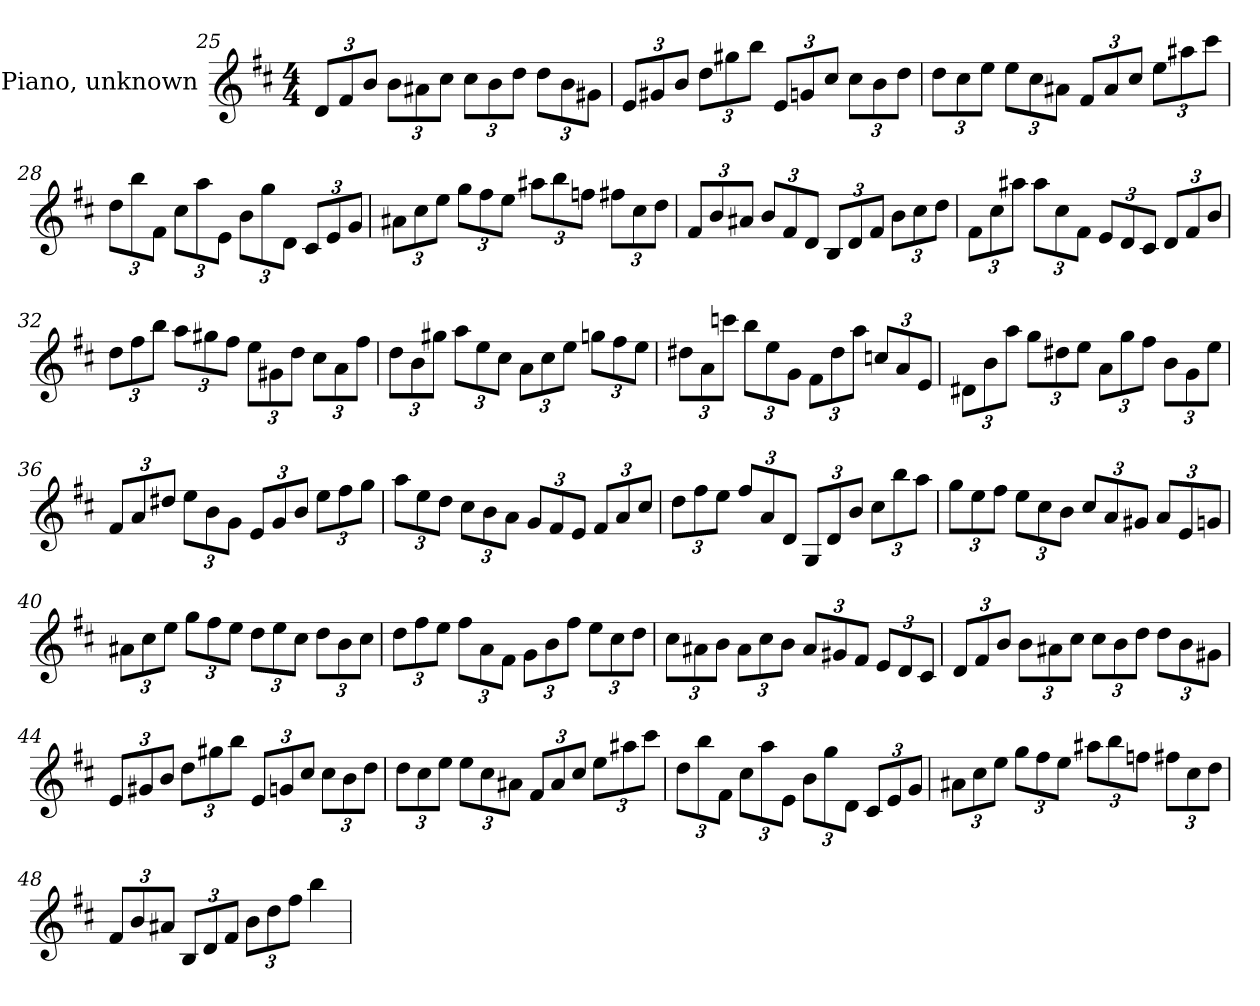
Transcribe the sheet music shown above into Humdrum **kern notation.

**kern
*part1
*staff1
*I"Piano, unknown
*I'Pno.
!!LO:LB:g=z
*clefG2
*k[f#c#]
*M4/4
*Xbrackettup
=25
12d/L
12f#/
12b/J
12b\L
12a#X\
12cc#\J
12cc#\L
12b\
12dd\J
12dd\L
12b\
12g#X\J
=26
12e/L
12g#X/
12b/J
12dd\L
12gg#X\
12bb\J
12e/L
12gn/
12cc#/J
12cc#\L
12b\
12dd\J
=27
12dd\L
12cc#\
12ee\J
12ee\L
12cc#\
12a#X\J
12f#/L
12a#/
12cc#/J
12ee\L
12aa#X\
12ccc#\J
!!LO:LB:g=z
=28
12dd\L
12bb\
12f#\J
12cc#\L
12aa\
12e\J
12b\L
12gg\
12d\J
12c#/L
12e/
12g/J
=29
12a#X\L
12cc#\
12ee\J
12gg\L
12ff#\
12ee\J
12aa#X\L
12bb\
12ffn\J
12ff#X\L
12cc#\
12dd\J
=30
12f#/L
12b/
12a#X/J
12b/L
12f#/
12d/J
12B/L
12d/
12f#/J
12b\L
12cc#\
12dd\J
!!LO:LB:g=z
=31
12f#\L
12cc#\
12aa#X\J
12aa#\L
12cc#\
12f#\J
12e/L
12d/
12c#/J
12d/L
12f#/
12b/J
=32
12dd\L
12ff#\
12bb\J
12aa\L
12gg#X\
12ff#\J
12ee\L
12g#X\
12dd\J
12cc#\L
12a\
12ff#\J
=33
12dd\L
12b\
12gg#X\J
12aa\L
12ee\
12cc#\J
12a\L
12cc#\
12ee\J
12ggn\L
12ff#\
12ee\J
!!LO:PB:g=z
=34
12dd#X\L
12a\
12cccn\J
12bb\L
12ee\
12g\J
12f#\L
12dd#\
12aa\J
12ccn/L
12a/
12e/J
=35
12d#X\L
12b\
12aa\J
12gg\L
12dd#X\
12ee\J
12a\L
12gg\
12ff#\J
12b\L
12g\
12ee\J
=36
12f#/L
12a/
12dd#X/J
12ee\L
12b\
12g\J
12e/L
12g/
12b/J
12ee\L
12ff#\
12gg\J
!!LO:LB:g=z
=37
12aa\L
12ee\
12dd\J
12cc#\L
12b\
12a\J
12g/L
12f#/
12e/J
12f#/L
12a/
12cc#/J
=38
12dd\L
12ff#\
12ee\J
12ff#/L
12a/
12d/J
12G/L
12d/
12b/J
12cc#\L
12bb\
12aa\J
=39
12gg\L
12ee\
12ff#\J
12ee\L
12cc#\
12b\J
12cc#/L
12a/
12g#X/J
12a/L
12e/
12gn/J
!!LO:LB:g=z
=40
12a#X\L
12cc#\
12ee\J
12gg\L
12ff#\
12ee\J
12dd\L
12ee\
12cc#\J
12dd\L
12b\
12cc#\J
=41
12dd\L
12ff#\
12ee\J
12ff#\L
12a\
12f#\J
12g\L
12b\
12ff#\J
12ee\L
12cc#\
12dd\J
=42
12cc#\L
12a#X\
12b\J
12a#\L
12cc#\
12b\J
12a#/L
12g#X/
12f#/J
12e/L
12d/
12c#/J
!!LO:LB:g=z
=43
12d/L
12f#/
12b/J
12b\L
12a#X\
12cc#\J
12cc#\L
12b\
12dd\J
12dd\L
12b\
12g#X\J
=44
12e/L
12g#X/
12b/J
12dd\L
12gg#X\
12bb\J
12e/L
12gn/
12cc#/J
12cc#\L
12b\
12dd\J
=45
12dd\L
12cc#\
12ee\J
12ee\L
12cc#\
12a#X\J
12f#/L
12a#/
12cc#/J
12ee\L
12aa#X\
12ccc#\J
!!LO:LB:g=z
=46
12dd\L
12bb\
12f#\J
12cc#\L
12aa\
12e\J
12b\L
12gg\
12d\J
12c#/L
12e/
12g/J
=47
12a#X\L
12cc#\
12ee\J
12gg\L
12ff#\
12ee\J
12aa#X\L
12bb\
12ffn\J
12ff#X\L
12cc#\
12dd\J
=48
12f#/L
12b/
12a#X/J
12B/L
12d/
12f#/J
12b\L
12dd\
12ff#\J
4bb\
=
*-
